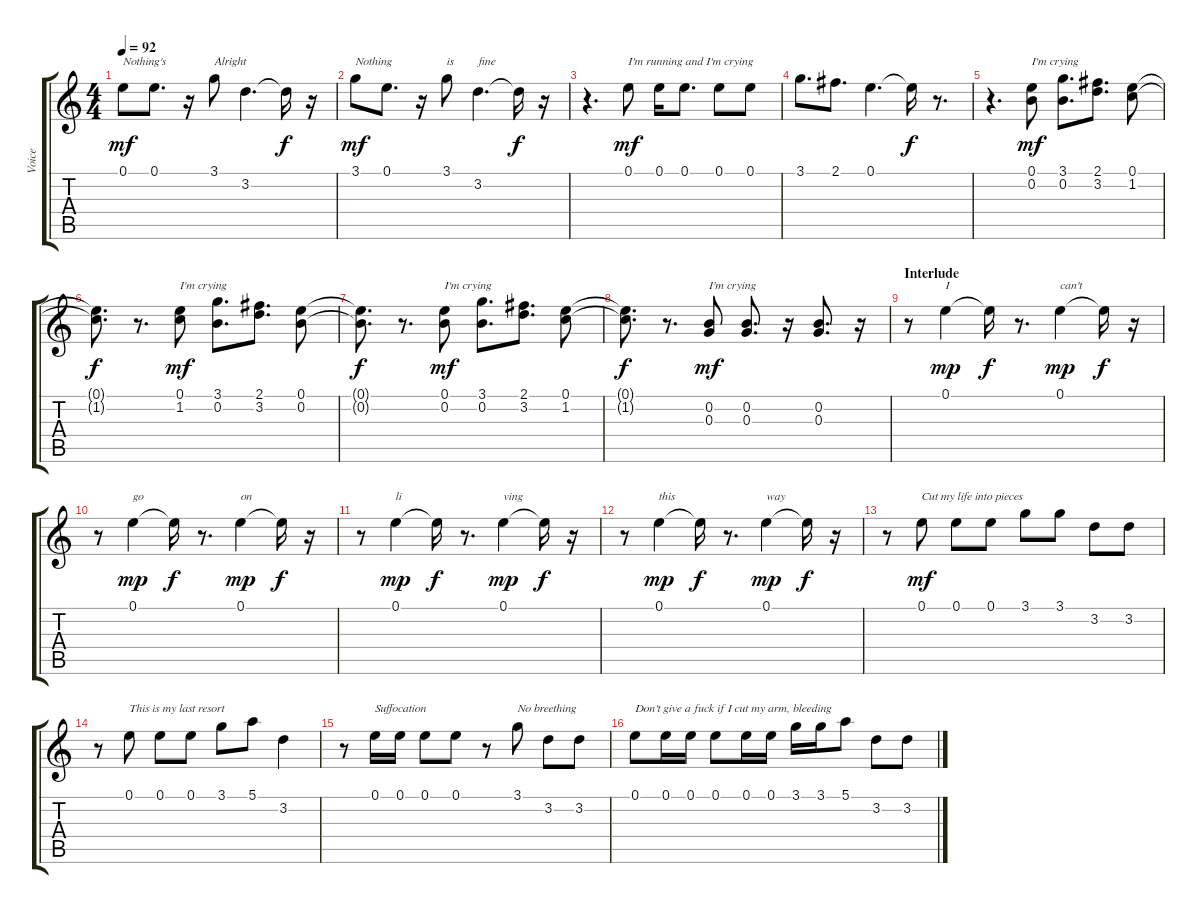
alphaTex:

\track ("Voice" "Voice") {instrument fretlessbass}
\staff {score tabs}
\tuning (E4 B3 G3 D3 A2 E2) {hide}
\ts (4 4)
\tempo 92
\clef g2
\ks c
0.1.8{txt "Nothing's" dy mf} 0.1.8{d} r.16 3.1.8{txt "Alright"} 3.2.4{d} 3.2{t}.16{dy f} r.16 |
3.1.8{txt "Nothing" dy mf} 0.1.8{d} r.16 3.1.8{txt "is"} 3.2.4{d txt "fine"} 3.2{t}.16{dy f} r.16 |
r.4{d} 0.1.8{txt "I'm running and I'm crying" dy mf} 0.1.16 0.1.8{d} 0.1.8 0.1.8 |
3.1.8{d volume 16} 2.1.8{d} 0.1.4{d} 0.1{t}.16{dy f} r.8{d} |
r.4{d} (0.1 0.2).8{txt "I'm crying" dy mf} (3.1 0.2).8{d} (2.1 3.2).8{d} (0.1 1.2).8 |
(0.1{t} 1.2{t}).8{d dy f} r.8{d} (0.1 1.2).8{txt "I'm crying" dy mf} (3.1 0.2).8{d} (2.1 3.2).8{d} (0.1 0.2).8 |
(0.1{t} 0.2{t}).8{d dy f} r.8{d} (0.1 0.2).8{txt "I'm crying" dy mf} (3.1 0.2).8{d} (2.1 3.2).8{d} (0.1 1.2).8 |
(0.1{t} 1.2{t}).8{d dy f} r.8{d} (0.2 0.3).8{txt "I'm crying" dy mf} (0.2 0.3).8{d} r.16 (0.2 0.3).8{d} r.16 |
\section ("" "Interlude")
r.8{volume 9} 0.1.4{txt "I" dy mp} 0.1{t}.16{dy f} r.8{d} 0.1.4{txt "can't" dy mp} 0.1{t}.16{dy f} r.16 |
r.8 0.1.4{txt "go" dy mp} 0.1{t}.16{dy f} r.8{d} 0.1.4{txt "on" dy mp} 0.1{t}.16{dy f} r.16 |
r.8 0.1.4{txt "li" dy mp} 0.1{t}.16{dy f} r.8{d} 0.1.4{txt "ving" dy mp} 0.1{t}.16{dy f} r.16 |
r.8 0.1.4{txt "this" dy mp} 0.1{t}.16{dy f} r.8{d} 0.1.4{txt "way" dy mp} 0.1{t}.16{dy f} r.16 |
r.8 0.1.8{txt "Cut my life into pieces" dy mf volume 13} 0.1.8 0.1.8 3.1.8 3.1.8 3.2.8 3.2.8 |
r.8 0.1.8{txt "This is my last resort"} 0.1.8 0.1.8 3.1.8 5.1.8 3.2.4 |
r.8 0.1.16{txt "Suffocation"} 0.1.16 0.1.8 0.1.8 r.8 3.1.8{txt "No breething"} 3.2.8 3.2.8 |
0.1.8{txt "Don't give a fuck if I cut my arm, bleeding"} 0.1.16 0.1.16 0.1.8 0.1.16 0.1.16 3.1.16 3.1.16 5.1.8 3.2.8 3.2.8
